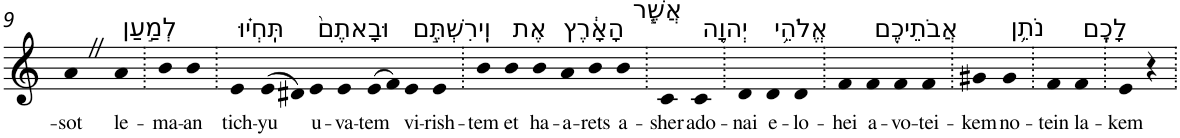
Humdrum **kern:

**kern	**text
*part1	*part1
*staff1	*staff1
*I"Piano	*
*I'Pno	*
!!LO:PB:g=z
*clefG2	*
*k[]	*
=9	=9
!	!LO:LY:b
4aZ	-sot
!LO:TX:a:t=לְמַ֣עַן	!
!	!LO:LY:b
4a	le-
=10.	=10.
!	!LO:LY:b
4b	-ma-
!	!LO:LY:b
4b	-an
=11.	=11.
!LO:TX:a:t=תִּֽחְי֗וּ	!
!	!LO:LY:b
4e	tich-
!	!LO:LY:b
(>8e	-yu
8d#X)	.
!LO:TX:a:t=וּבָאתֶם֙	!
!	!LO:LY:b
4e	u-
!	!LO:LY:b
4e	-va-
!	!LO:LY:b
(>8e	-tem
8f)	.
!LO:TX:a:t=וִֽירִשְׁתֶּ֣ם	!
!	!LO:LY:b
4e	vi-
!	!LO:LY:b
4e	-rish-
=12.	=12.
!	!LO:LY:b
4b	-tem
!LO:TX:a:t=אֶת	!
!	!LO:LY:b
4b	et
!LO:TX:a:t=הָאָ֔רֶץ	!
!	!LO:LY:b
4b	ha-
!	!LO:LY:b
4a	-a-
!	!LO:LY:b
4b	-rets
!LO:TX:a:t=אֲשֶׁ֧ר	!
!	!LO:LY:b
4b	a-
=13.	=13.
!	!LO:LY:b
4c	-sher
!LO:TX:a:t=יְהוָ֛ה	!
!	!LO:LY:b
4c	ado-
=14.	=14.
!	!LO:LY:b
4d	-nai
!LO:TX:a:t=אֱלֹהֵ֥י	!
!	!LO:LY:b
4d	e-
!	!LO:LY:b
4d	-lo-
=15.	=15.
!	!LO:LY:b
4f	-hei
!LO:TX:a:t=אֲבֹתֵיכֶ֖ם	!
!	!LO:LY:b
4f	a-
!	!LO:LY:b
4f	-vo-
!	!LO:LY:b
4f	-tei-
=16.	=16.
!	!LO:LY:b
4g#X	-kem
!LO:TX:a:t=נֹתֵ֥ן	!
!	!LO:LY:b
4g#	no-
=17.	=17.
!	!LO:LY:b
4f	-tein
!LO:TX:a:t=לָכֶֽם	!
!	!LO:LY:b
4f	la-
=18.	=18.
!	!LO:LY:b
4e	-kem
4r	.
=.	=.
*-	*-
